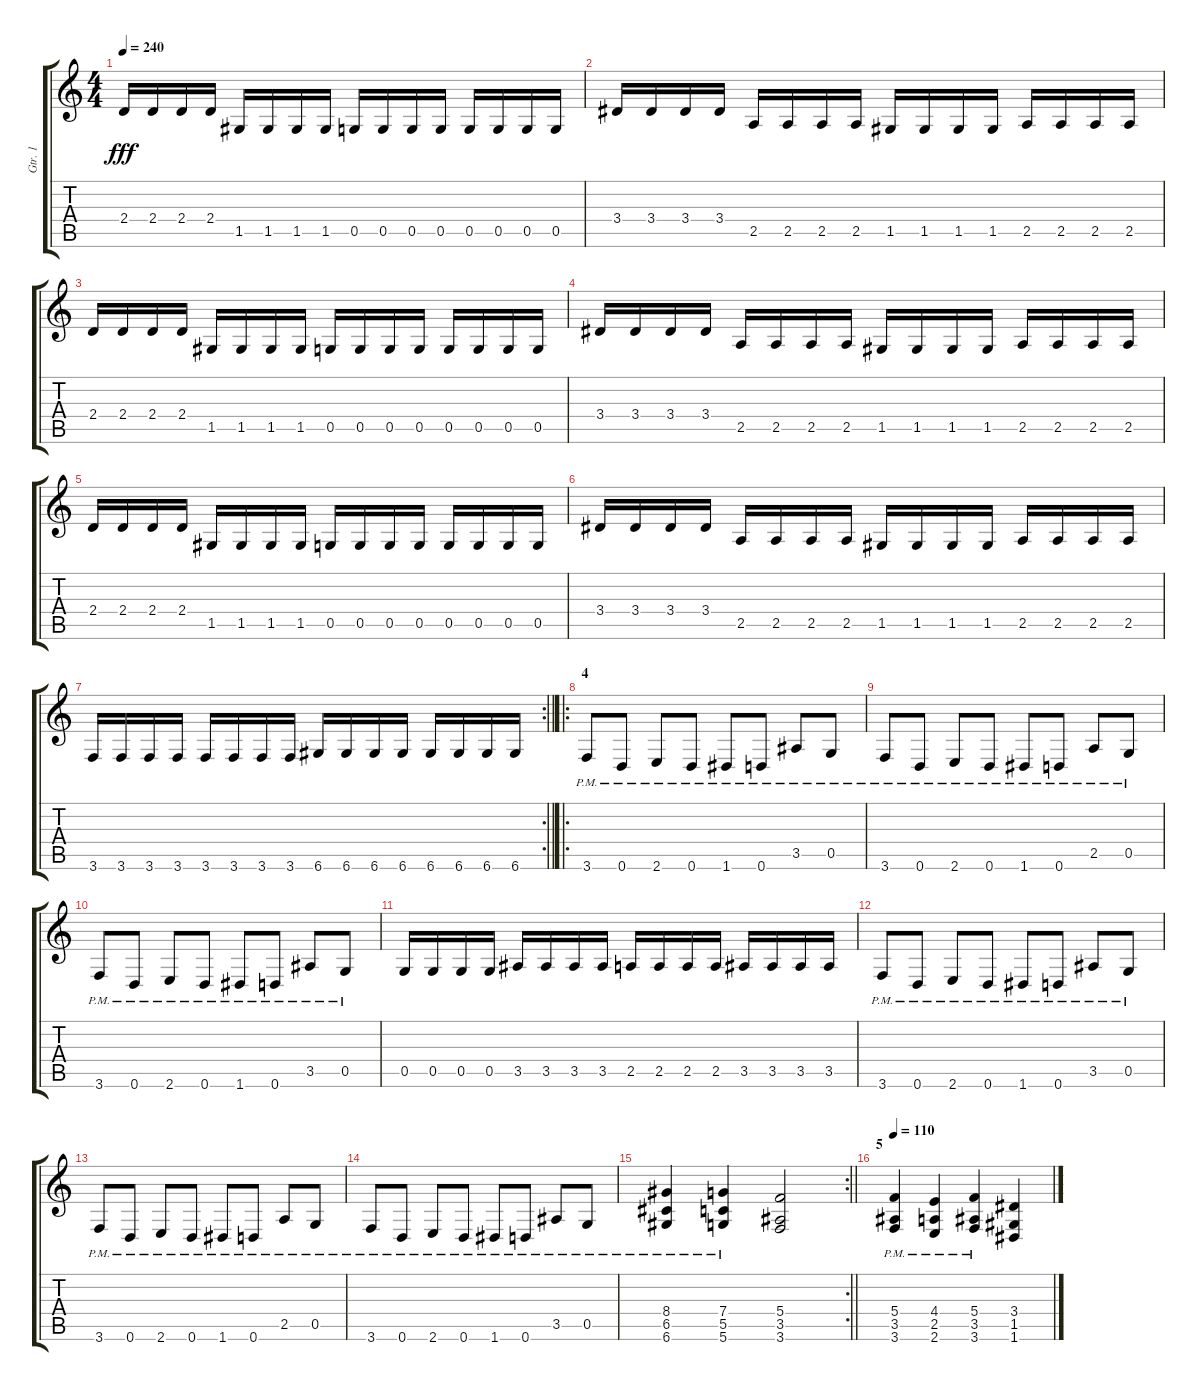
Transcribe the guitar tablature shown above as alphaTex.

\track ("Gtr. 1" "Gtr. 1") {instrument distortionguitar}
\staff {score tabs}
\tuning (D4 A3 F3 C3 G2 D2) {hide}
\ts (4 4)
\tempo 240
\clef g2
\ks c
2.4.16{dy fff} 2.4.16 2.4.16 2.4.16 1.5.16 1.5.16 1.5.16 1.5.16 0.5.16 0.5.16 0.5.16 0.5.16 0.5.16 0.5.16 0.5.16 0.5.16 |
3.4.16 3.4.16 3.4.16 3.4.16 2.5.16 2.5.16 2.5.16 2.5.16 1.5.16 1.5.16 1.5.16 1.5.16 2.5.16 2.5.16 2.5.16 2.5.16 |
2.4.16 2.4.16 2.4.16 2.4.16 1.5.16 1.5.16 1.5.16 1.5.16 0.5.16 0.5.16 0.5.16 0.5.16 0.5.16 0.5.16 0.5.16 0.5.16 |
3.4.16 3.4.16 3.4.16 3.4.16 2.5.16 2.5.16 2.5.16 2.5.16 1.5.16 1.5.16 1.5.16 1.5.16 2.5.16 2.5.16 2.5.16 2.5.16 |
2.4.16 2.4.16 2.4.16 2.4.16 1.5.16 1.5.16 1.5.16 1.5.16 0.5.16 0.5.16 0.5.16 0.5.16 0.5.16 0.5.16 0.5.16 0.5.16 |
3.4.16 3.4.16 3.4.16 3.4.16 2.5.16 2.5.16 2.5.16 2.5.16 1.5.16 1.5.16 1.5.16 1.5.16 2.5.16 2.5.16 2.5.16 2.5.16 |
\rc 2
\barLineRight lightlight
3.6.16 3.6.16 3.6.16 3.6.16 3.6.16 3.6.16 3.6.16 3.6.16 6.6.16 6.6.16 6.6.16 6.6.16 6.6.16 6.6.16 6.6.16 6.6.16 |
\ro
\section ("" "4")
3.6{pm}.8 0.6{pm}.8 2.6{pm}.8 0.6{pm}.8 1.6{pm}.8 0.6{pm}.8 3.5{pm}.8 0.5{pm}.8 |
3.6{pm}.8 0.6{pm}.8 2.6{pm}.8 0.6{pm}.8 1.6{pm}.8 0.6{pm}.8 2.5{pm}.8 0.5{pm}.8 |
3.6{pm}.8 0.6{pm}.8 2.6{pm}.8 0.6{pm}.8 1.6{pm}.8 0.6{pm}.8 3.5{pm}.8 0.5{pm}.8 |
0.5.16 0.5.16 0.5.16 0.5.16 3.5.16 3.5.16 3.5.16 3.5.16 2.5.16 2.5.16 2.5.16 2.5.16 3.5.16 3.5.16 3.5.16 3.5.16 |
3.6{pm}.8 0.6{pm}.8 2.6{pm}.8 0.6{pm}.8 1.6{pm}.8 0.6{pm}.8 3.5{pm}.8 0.5{pm}.8 |
3.6{pm}.8 0.6{pm}.8 2.6{pm}.8 0.6{pm}.8 1.6{pm}.8 0.6{pm}.8 2.5{pm}.8 0.5{pm}.8 |
3.6{pm}.8 0.6{pm}.8 2.6{pm}.8 0.6{pm}.8 1.6{pm}.8 0.6{pm}.8 3.5{pm}.8 0.5{pm}.8 |
\rc 2
\barLineRight lightlight
(8.4{pm} 6.5{pm} 6.6{pm}).4 (7.4{pm} 5.5{pm} 5.6{pm}).4 (5.4 3.5 3.6).2 |
\section ("" "5")
\tempo 110
(5.4{pm} 3.5{pm} 3.6{pm}).4 (4.4{pm} 2.5{pm} 2.6{pm}).4 (5.4{pm} 3.5{pm} 3.6{pm}).4 (3.4 1.5 1.6).4
